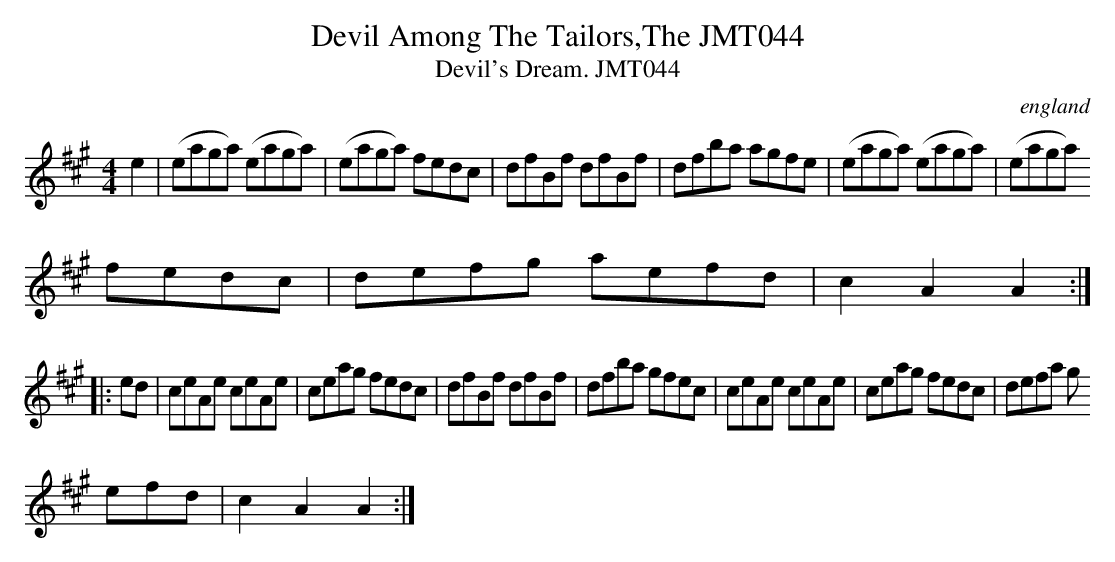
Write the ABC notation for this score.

X:1
T:Devil Among The Tailors,The JMT044
T:Devil's Dream. JMT044
O:england
M:4/4
L:1/8
K:A
e2|(eaga) (eaga)|(eaga) fedc|dfBf dfBf|dfba agfe| (eaga) (eaga)|(eaga)
fedc|defg aefd|c2A2A2:|
|:ed|ceAe ceAe|ceag fedc|dfBf dfBf|dfba gfec|ceAe ceAe|ceag fedc|defa g
efd|c2A2A2:|]
